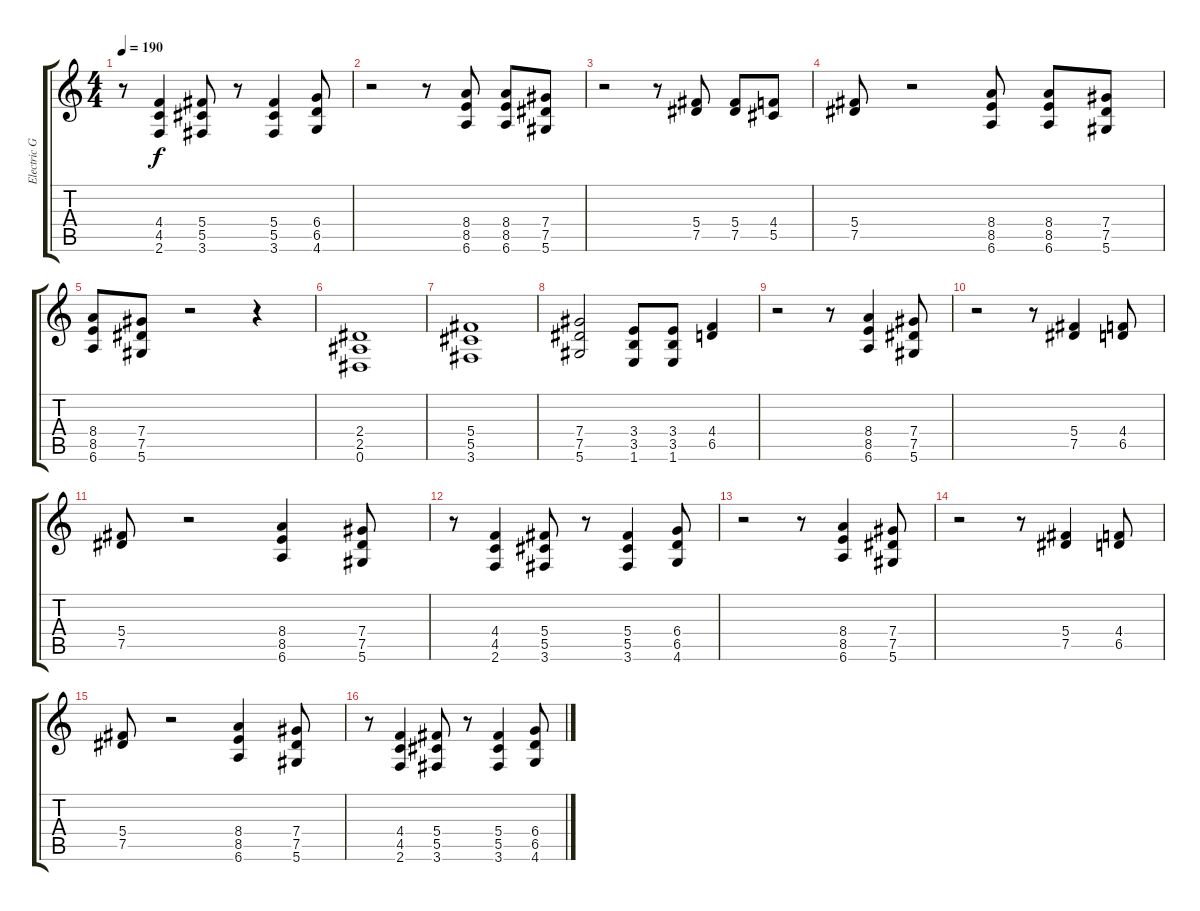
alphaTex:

\track ("Electric Guitar 1" "Electric G") {instrument distortionguitar}
\staff {score tabs}
\tuning (Eb4 Bb3 Gb3 Db3 Ab2 Eb2) {hide}
\ts (4 4)
\tempo 190
\clef g2
\ks c
r.8{dy f} (4.4 4.5 2.6).4 (5.4 5.5 3.6).8 r.8 (5.4 5.5 3.6).4 (6.4 6.5 4.6).8 |
r.2 r.8 (8.4 8.5 6.6).8 (8.4 8.5 6.6).8 (7.4 7.5 5.6).8 |
r.2 r.8 (5.4 7.5).8 (5.4 7.5).8 (4.4 5.5).8 |
(5.4 7.5).8 r.2 (8.4 8.5 6.6).8 (8.4 8.5 6.6).8 (7.4 7.5 5.6).8 |
(8.4 8.5 6.6).8 (7.4 7.5 5.6).8 r.2 r.4 |
(2.4 2.5 0.6).1 |
(5.4 5.5 3.6).1 |
(7.4 7.5 5.6).2 (3.4 3.5 1.6).8 (3.4 3.5 1.6).8 (4.4 6.5).4 |
r.2 r.8 (8.4 8.5 6.6).4 (7.4 7.5 5.6).8 |
r.2 r.8 (5.4 7.5).4 (4.4 6.5).8 |
(5.4 7.5).8 r.2 (8.4 8.5 6.6).4 (7.4 7.5 5.6).8 |
r.8 (4.4 4.5 2.6).4 (5.4 5.5 3.6).8 r.8 (5.4 5.5 3.6).4 (6.4 6.5 4.6).8 |
r.2 r.8 (8.4 8.5 6.6).4 (7.4 7.5 5.6).8 |
r.2 r.8 (5.4 7.5).4 (4.4 6.5).8 |
(5.4 7.5).8 r.2 (8.4 8.5 6.6).4 (7.4 7.5 5.6).8 |
r.8 (4.4 4.5 2.6).4 (5.4 5.5 3.6).8 r.8 (5.4 5.5 3.6).4 (6.4 6.5 4.6).8
